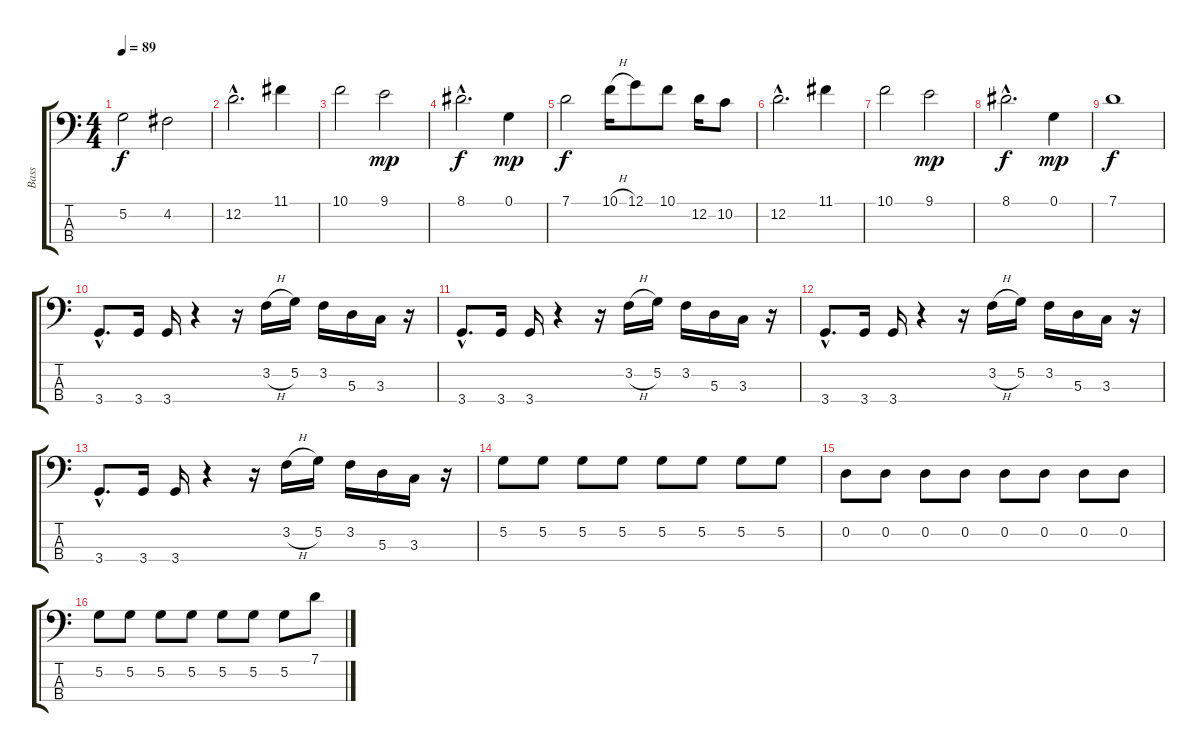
\track ("Bass" "Bass") {instrument electricbassfinger}
\staff {score tabs}
\tuning (G2 D2 A1 E1) {hide}
\ts (4 4)
\tempo 89
\clef f4
\ks c
5.2.2{dy f} 4.2.2 |
12.2{hac}.2{d} 11.1.4 |
10.1.2 9.1.2{dy mp} |
8.1{hac}.2{d dy f} 0.1.4{dy mp} |
7.1.2{dy f} 10.1{h}.16 12.1.8 10.1.8 12.2.16 10.2.8 |
12.2{hac}.2{d} 11.1.4 |
10.1.2 9.1.2{dy mp} |
8.1{hac}.2{d dy f} 0.1.4{dy mp} |
7.1.1{dy f} |
3.4{hac}.8{d} 3.4.16 3.4.16 r.4 r.16 3.2{h}.16 5.2.16 3.2.16 5.3.16 3.3.16 r.16 |
3.4{hac}.8{d} 3.4.16 3.4.16 r.4 r.16 3.2{h}.16 5.2.16 3.2.16 5.3.16 3.3.16 r.16 |
3.4{hac}.8{d} 3.4.16 3.4.16 r.4 r.16 3.2{h}.16 5.2.16 3.2.16 5.3.16 3.3.16 r.16 |
3.4{hac}.8{d} 3.4.16 3.4.16 r.4 r.16 3.2{h}.16 5.2.16 3.2.16 5.3.16 3.3.16 r.16 |
5.2.8 5.2.8 5.2.8 5.2.8 5.2.8 5.2.8 5.2.8 5.2.8 |
0.2.8 0.2.8 0.2.8 0.2.8 0.2.8 0.2.8 0.2.8 0.2.8 |
5.2.8 5.2.8 5.2.8 5.2.8 5.2.8 5.2.8 5.2.8 7.1.8
